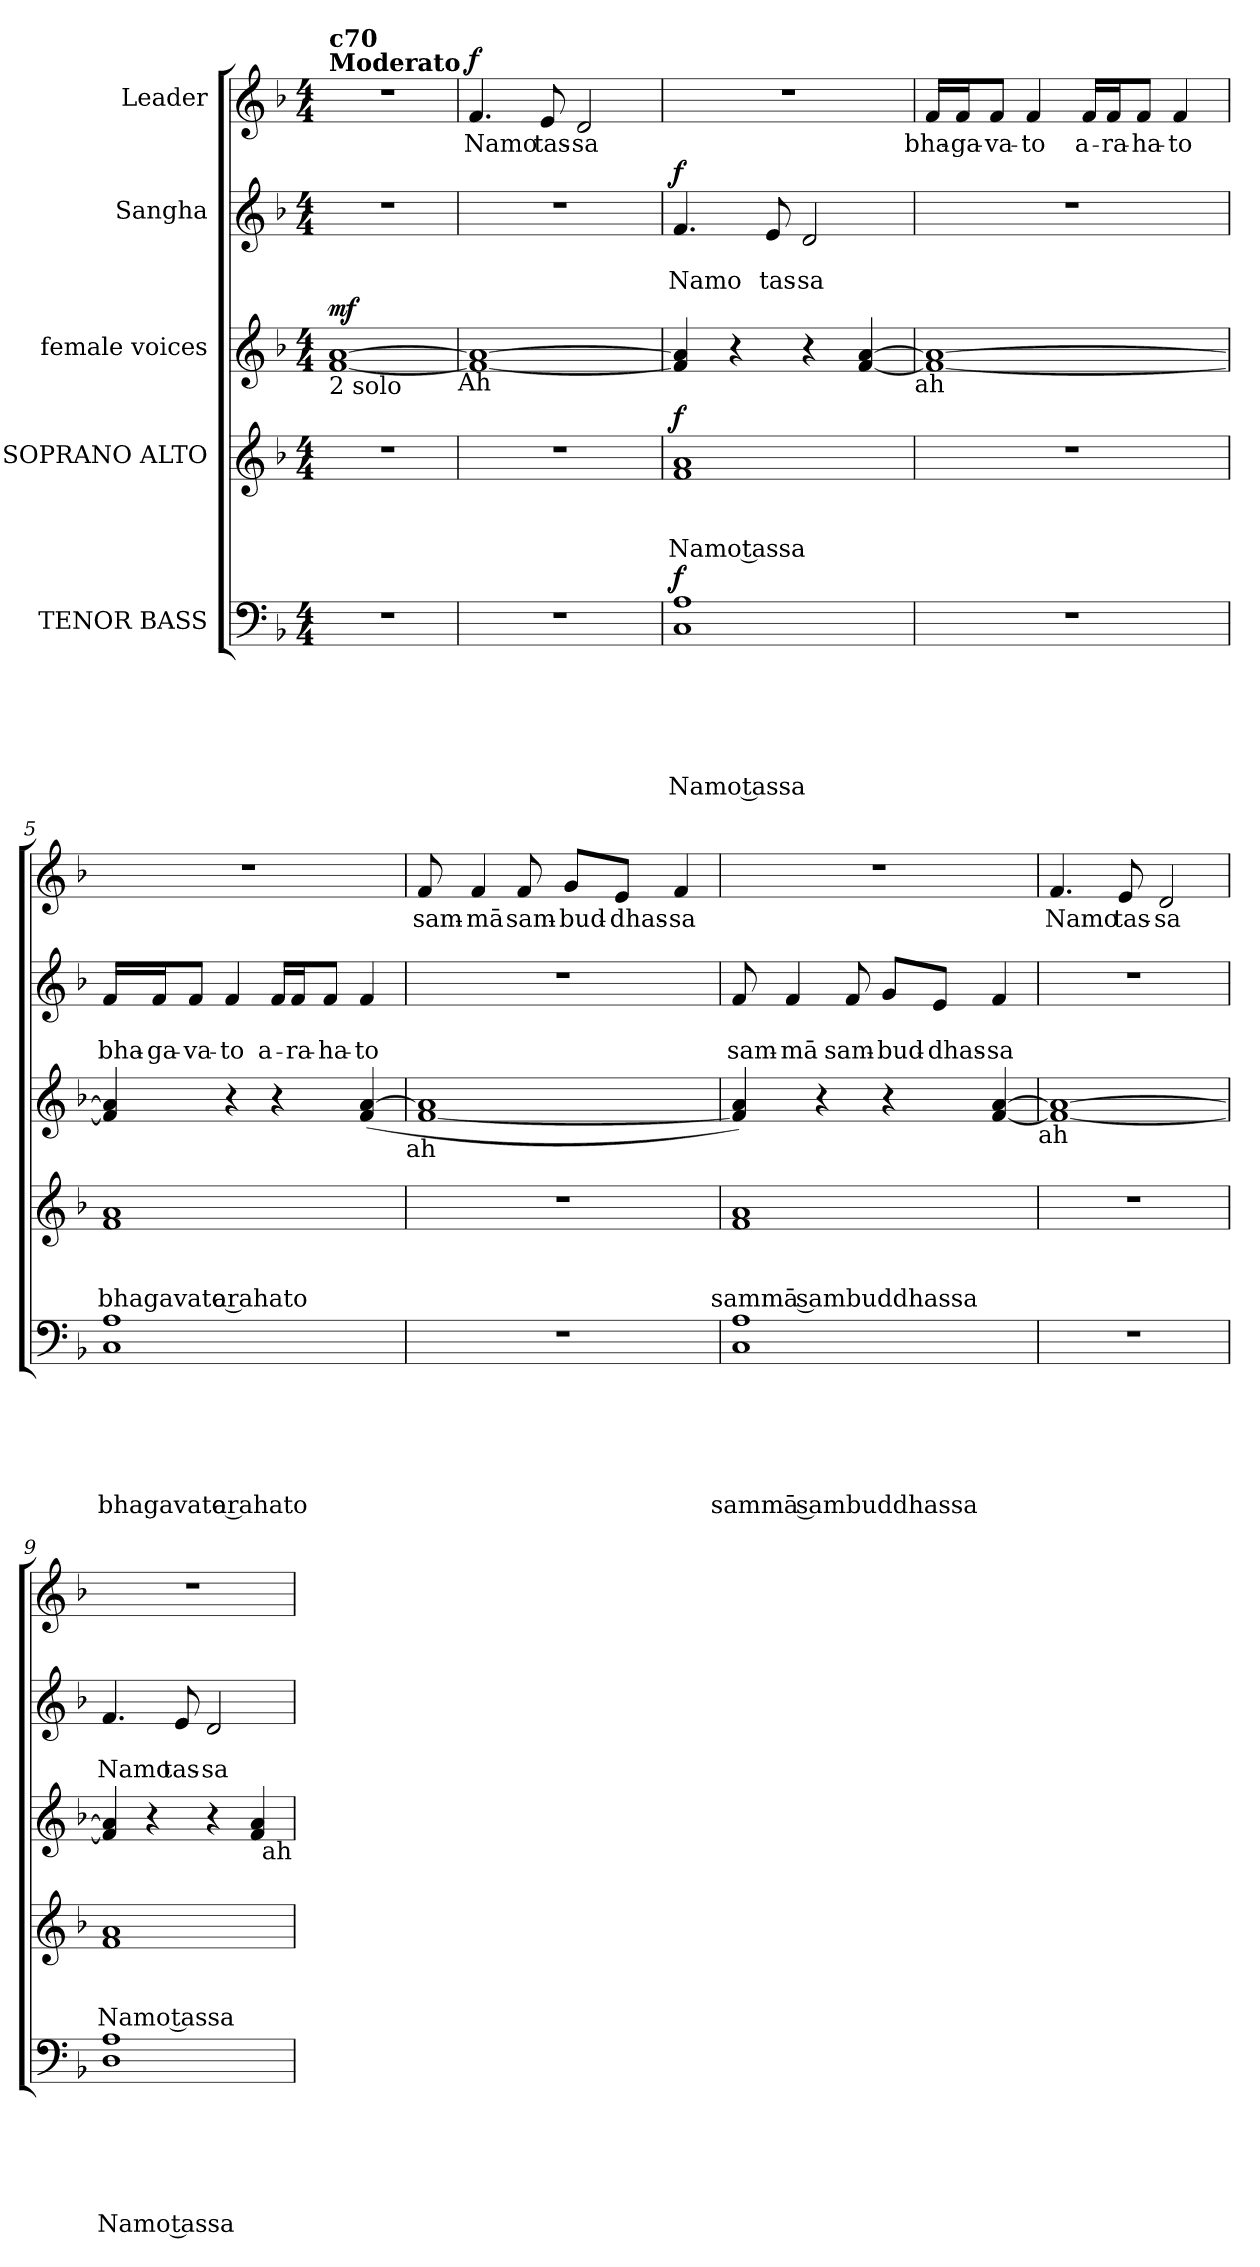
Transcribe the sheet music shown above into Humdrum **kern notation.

**kern	**text	**text	**text	**text	**text	**text	**dynam	**kern	**text	**text	**text	**dynam	**kern	**dynam	**kern	**text	**text	**dynam	**kern	**text	**dynam
*part5	*part5	*part5	*part5	*part5	*part5	*part5	*part5	*part4	*part4	*part4	*part4	*part4	*part3	*part3	*part2	*part2	*part2	*part2	*part1	*part1	*part1
*staff5	*staff5	*staff5	*staff5	*staff5	*staff5	*staff5	*staff5	*staff4	*staff4	*staff4	*staff4	*staff4	*staff3	*staff3	*staff2	*staff2	*staff2	*staff2	*staff1	*staff1	*staff1
*I"TENOR BASS	*	*	*	*	*	*	*	*I"SOPRANO ALTO	*	*	*	*	*I"female voices	*	*I"Sangha	*	*	*	*I"Leader	*	*
!!LO:PB:g=z
*clefF4	*	*	*	*	*	*	*	*clefG2	*	*	*	*	*clefG2	*	*clefG2	*	*	*	*clefG2	*	*
*k[b-]	*	*	*	*	*	*	*	*k[b-]	*	*	*	*	*k[b-]	*	*k[b-]	*	*	*	*k[b-]	*	*
*F:	*	*	*	*	*	*	*	*F:	*	*	*	*	*F:	*	*F:	*	*	*	*F:	*	*
*M4/4	*	*	*	*	*	*	*	*M4/4	*	*	*	*	*M4/4	*	*M4/4	*	*	*	*M4/4	*	*
*MM70	*	*	*	*	*	*	*	*MM70	*	*	*	*	*MM70	*	*MM70	*	*	*	*MM70	*	*
=1	=1	=1	=1	=1	=1	=1	=1	=1	=1	=1	=1	=1	=1	=1	=1	=1	=1	=1	=1	=1	=1
!	!	!	!	!	!	!	!	!	!	!	!	!	!	!	!	!	!	!	!LO:TX:a:B:t=Moderato	!	!
!	!	!	!	!	!	!	!	!	!	!	!	!	!	!	!	!	!	!	!LO:TX:a:B:t=c70	!	!
!	!	!	!	!	!	!	!	!	!	!	!	!	!LO:TX:b:t=2 solo	!	!	!	!	!	!	!	!
!	!	!	!	!	!	!	!	!	!	!	!	!	!	!LO:DY:a	!	!	!	!	!	!	!
1r	.	.	.	.	.	.	.	1r	.	.	.	.	[<1f [>1a	mf	1r	.	.	.	1r	.	.
!	!	!	!	!	!	!	!	!	!	!	!	!	!LO:TX:b:t=Ah	!	!	!	!	!	!	!	!
=2	=2	=2	=2	=2	=2	=2	=2	=2	=2	=2	=2	=2	=2	=2	=2	=2	=2	=2	=2	=2	=2
!	!	!	!	!	!	!	!	!	!	!	!	!	!	!	!	!	!	!	!	!LO:LY:b	!LO:DY:a
1r	.	.	.	.	.	.	.	1r	.	.	.	.	1f_ 1a_	.	1r	.	.	.	4.f/	Namo	f
!	!	!	!	!	!	!	!	!	!	!	!	!	!	!	!	!	!	!	!	!LO:LY:b	!
.	.	.	.	.	.	.	.	.	.	.	.	.	.	.	.	.	.	.	8e/	tas-	.
!	!	!	!	!	!	!	!	!	!	!	!	!	!	!	!	!	!	!	!	!LO:LY:b:rj	!
.	.	.	.	.	.	.	.	.	.	.	.	.	.	.	.	.	.	.	2d/	-sa	.
=3	=3	=3	=3	=3	=3	=3	=3	=3	=3	=3	=3	=3	=3	=3	=3	=3	=3	=3	=3	=3	=3
!	!	!	!	!	!	!LO:LY:b	!LO:DY:a	!	!	!	!LO:LY:b	!LO:DY:a	!	!	!	!	!LO:LY:b	!LO:DY:a	!	!	!
1C 1A	.	.	.	.	.	Namo tassa	f	1f 1a	.	.	Namo tassa	f	4f/] 4a/]	.	4.f/	.	Namo	f	1r	.	.
.	.	.	.	.	.	.	.	.	.	.	.	.	4r	.	.	.	.	.	.	.	.
!	!	!	!	!	!	!	!	!	!	!	!	!	!	!	!	!	!LO:LY:b	!	!	!	!
.	.	.	.	.	.	.	.	.	.	.	.	.	.	.	8e/	.	tas-	.	.	.	.
!	!	!	!	!	!	!	!	!	!	!	!	!	!	!	!	!	!LO:LY:b:rj	!	!	!	!
.	.	.	.	.	.	.	.	.	.	.	.	.	4r	.	2d/	.	-sa	.	.	.	.
.	.	.	.	.	.	.	.	.	.	.	.	.	[<4f/ [>4a/	.	.	.	.	.	.	.	.
!	!	!	!	!	!	!	!	!	!	!	!	!	!LO:TX:b:t=ah	!	!	!	!	!	!	!	!
=4	=4	=4	=4	=4	=4	=4	=4	=4	=4	=4	=4	=4	=4	=4	=4	=4	=4	=4	=4	=4	=4
!	!	!	!	!	!	!	!	!	!	!	!	!	!	!	!	!	!	!	!	!LO:LY:b	!
1r	.	.	.	.	.	.	.	1r	.	.	.	.	1f_ 1a_	.	1r	.	.	.	16f/LL	bha-	.
!	!	!	!	!	!	!	!	!	!	!	!	!	!	!	!	!	!	!	!	!LO:LY:b	!
.	.	.	.	.	.	.	.	.	.	.	.	.	.	.	.	.	.	.	16f/J	-ga-	.
!	!	!	!	!	!	!	!	!	!	!	!	!	!	!	!	!	!	!	!	!LO:LY:b:rj	!
.	.	.	.	.	.	.	.	.	.	.	.	.	.	.	.	.	.	.	8f/J	-va-	.
!	!	!	!	!	!	!	!	!	!	!	!	!	!	!	!	!	!	!	!	!LO:LY:b	!
.	.	.	.	.	.	.	.	.	.	.	.	.	.	.	.	.	.	.	4f/	-to	.
!	!	!	!	!	!	!	!	!	!	!	!	!	!	!	!	!	!	!	!	!LO:LY:b	!
.	.	.	.	.	.	.	.	.	.	.	.	.	.	.	.	.	.	.	16f/LL	a-	.
!	!	!	!	!	!	!	!	!	!	!	!	!	!	!	!	!	!	!	!	!LO:LY:b	!
.	.	.	.	.	.	.	.	.	.	.	.	.	.	.	.	.	.	.	16f/J	-ra-	.
!	!	!	!	!	!	!	!	!	!	!	!	!	!	!	!	!	!	!	!	!LO:LY:b	!
.	.	.	.	.	.	.	.	.	.	.	.	.	.	.	.	.	.	.	8f/J	-ha-	.
!	!	!	!	!	!	!	!	!	!	!	!	!	!	!	!	!	!	!	!	!LO:LY:b	!
.	.	.	.	.	.	.	.	.	.	.	.	.	.	.	.	.	.	.	4f/	-to	.
=5	=5	=5	=5	=5	=5	=5	=5	=5	=5	=5	=5	=5	=5	=5	=5	=5	=5	=5	=5	=5	=5
!	!	!	!	!	!	!LO:LY:b	!	!	!	!	!LO:LY:b	!	!	!	!	!	!LO:LY:b	!	!	!	!
1C 1A	.	.	.	.	.	bhagavato arahato	.	1f 1a	.	.	bhagavato arahato	.	4f/] 4a/]	.	16f/LL	.	bha-	.	1r	.	.
!	!	!	!	!	!	!	!	!	!	!	!	!	!	!	!	!	!LO:LY:b	!	!	!	!
.	.	.	.	.	.	.	.	.	.	.	.	.	.	.	16f/J	.	-ga-	.	.	.	.
!	!	!	!	!	!	!	!	!	!	!	!	!	!	!	!	!	!LO:LY:b:rj	!	!	!	!
.	.	.	.	.	.	.	.	.	.	.	.	.	.	.	8f/J	.	-va-	.	.	.	.
!	!	!	!	!	!	!	!	!	!	!	!	!	!	!	!	!	!LO:LY:b	!	!	!	!
.	.	.	.	.	.	.	.	.	.	.	.	.	4r	.	4f/	.	-to	.	.	.	.
!	!	!	!	!	!	!	!	!	!	!	!	!	!	!	!	!	!LO:LY:b	!	!	!	!
.	.	.	.	.	.	.	.	.	.	.	.	.	4r	.	16f/LL	.	a-	.	.	.	.
!	!	!	!	!	!	!	!	!	!	!	!	!	!	!	!	!	!LO:LY:b	!	!	!	!
.	.	.	.	.	.	.	.	.	.	.	.	.	.	.	16f/J	.	-ra-	.	.	.	.
!	!	!	!	!	!	!	!	!	!	!	!	!	!	!	!	!	!LO:LY:b	!	!	!	!
.	.	.	.	.	.	.	.	.	.	.	.	.	.	.	8f/J	.	-ha-	.	.	.	.
!	!	!	!	!	!	!	!	!	!	!	!	!	!	!	!	!	!LO:LY:b	!	!	!	!
.	.	.	.	.	.	.	.	.	.	.	.	.	(<4f/ [<4a/	.	4f/	.	-to	.	.	.	.
!	!	!	!	!	!	!	!	!	!	!	!	!	!LO:TX:b:t=ah	!	!	!	!	!	!	!	!
!!LO:LB:g=z
=6	=6	=6	=6	=6	=6	=6	=6	=6	=6	=6	=6	=6	=6	=6	=6	=6	=6	=6	=6	=6	=6
!	!	!	!	!	!	!	!	!	!	!	!	!	!	!	!	!	!	!	!	!LO:LY:b	!
1r	.	.	.	.	.	.	.	1r	.	.	.	.	[<1f 1a]	.	1r	.	.	.	8f/	sam-	.
!	!	!	!	!	!	!	!	!	!	!	!	!	!	!	!	!	!	!	!	!LO:LY:b	!
.	.	.	.	.	.	.	.	.	.	.	.	.	.	.	.	.	.	.	4f/	-mā	.
!	!	!	!	!	!	!	!	!	!	!	!	!	!	!	!	!	!	!	!	!LO:LY:b	!
.	.	.	.	.	.	.	.	.	.	.	.	.	.	.	.	.	.	.	8f/	sam-	.
!	!	!	!	!	!	!	!	!	!	!	!	!	!	!	!	!	!	!	!	!LO:LY:b	!
.	.	.	.	.	.	.	.	.	.	.	.	.	.	.	.	.	.	.	8g/L	-bud-	.
!	!	!	!	!	!	!	!	!	!	!	!	!	!	!	!	!	!	!	!	!LO:LY:b:rj	!
.	.	.	.	.	.	.	.	.	.	.	.	.	.	.	.	.	.	.	8e/J	-dhas-	.
!	!	!	!	!	!	!	!	!	!	!	!	!	!	!	!	!	!	!	!	!LO:LY:b	!
.	.	.	.	.	.	.	.	.	.	.	.	.	.	.	.	.	.	.	4f/	-sa	.
=7	=7	=7	=7	=7	=7	=7	=7	=7	=7	=7	=7	=7	=7	=7	=7	=7	=7	=7	=7	=7	=7
!	!	!	!	!	!	!LO:LY:b	!	!	!	!	!LO:LY:b	!	!	!	!	!	!LO:LY:b	!	!	!	!
1C 1A	.	.	.	.	.	sammā sambuddhassa	.	1f 1a	.	.	sammā sambuddhassa	.	4f/] 4a/)	.	8f/	.	sam-	.	1r	.	.
!	!	!	!	!	!	!	!	!	!	!	!	!	!	!	!	!	!LO:LY:b	!	!	!	!
.	.	.	.	.	.	.	.	.	.	.	.	.	.	.	4f/	.	-mā	.	.	.	.
.	.	.	.	.	.	.	.	.	.	.	.	.	4r	.	.	.	.	.	.	.	.
!	!	!	!	!	!	!	!	!	!	!	!	!	!	!	!	!	!LO:LY:b	!	!	!	!
.	.	.	.	.	.	.	.	.	.	.	.	.	.	.	8f/	.	sam-	.	.	.	.
!	!	!	!	!	!	!	!	!	!	!	!	!	!	!	!	!	!LO:LY:b	!	!	!	!
.	.	.	.	.	.	.	.	.	.	.	.	.	4r	.	8g/L	.	-bud-	.	.	.	.
!	!	!	!	!	!	!	!	!	!	!	!	!	!	!	!	!	!LO:LY:b:rj	!	!	!	!
.	.	.	.	.	.	.	.	.	.	.	.	.	.	.	8e/J	.	-dhas-	.	.	.	.
!	!	!	!	!	!	!	!	!	!	!	!	!	!	!	!	!	!LO:LY:b	!	!	!	!
.	.	.	.	.	.	.	.	.	.	.	.	.	[<4f/ [>4a/	.	4f/	.	-sa	.	.	.	.
!	!	!	!	!	!	!	!	!	!	!	!	!	!LO:TX:b:t=ah	!	!	!	!	!	!	!	!
=8	=8	=8	=8	=8	=8	=8	=8	=8	=8	=8	=8	=8	=8	=8	=8	=8	=8	=8	=8	=8	=8
!	!	!	!	!	!	!	!	!	!	!	!	!	!	!	!	!	!	!	!	!LO:LY:b	!
1r	.	.	.	.	.	.	.	1r	.	.	.	.	1f_ 1a_	.	1r	.	.	.	4.f/	Namo	.
!	!	!	!	!	!	!	!	!	!	!	!	!	!	!	!	!	!	!	!	!LO:LY:b	!
.	.	.	.	.	.	.	.	.	.	.	.	.	.	.	.	.	.	.	8e/	tas-	.
!	!	!	!	!	!	!	!	!	!	!	!	!	!	!	!	!	!	!	!	!LO:LY:b	!
.	.	.	.	.	.	.	.	.	.	.	.	.	.	.	.	.	.	.	2d/	-sa	.
=9	=9	=9	=9	=9	=9	=9	=9	=9	=9	=9	=9	=9	=9	=9	=9	=9	=9	=9	=9	=9	=9
!	!	!	!	!	!	!LO:LY:b	!	!	!	!	!LO:LY:b	!	!	!	!	!	!LO:LY:b	!	!	!	!
1D 1A	.	.	.	.	.	Namo tassa	.	1f 1a	.	.	Namo tassa	.	4f/] 4a/]	.	4.f/	.	Namo	.	1r	.	.
.	.	.	.	.	.	.	.	.	.	.	.	.	4r	.	.	.	.	.	.	.	.
!	!	!	!	!	!	!	!	!	!	!	!	!	!	!	!	!	!LO:LY:b	!	!	!	!
.	.	.	.	.	.	.	.	.	.	.	.	.	.	.	8e/	.	tas-	.	.	.	.
!	!	!	!	!	!	!	!	!	!	!	!	!	!	!	!	!	!LO:LY:b	!	!	!	!
.	.	.	.	.	.	.	.	.	.	.	.	.	4r	.	2d/	.	-sa	.	.	.	.
.	.	.	.	.	.	.	.	.	.	.	.	.	4f/ 4a/	.	.	.	.	.	.	.	.
!	!	!	!	!	!	!	!	!	!	!	!	!	!LO:TX:b:t=ah	!	!	!	!	!	!	!	!
=	=	=	=	=	=	=	=	=	=	=	=	=	=	=	=	=	=	=	=	=	=
*-	*-	*-	*-	*-	*-	*-	*-	*-	*-	*-	*-	*-	*-	*-	*-	*-	*-	*-	*-	*-	*-
